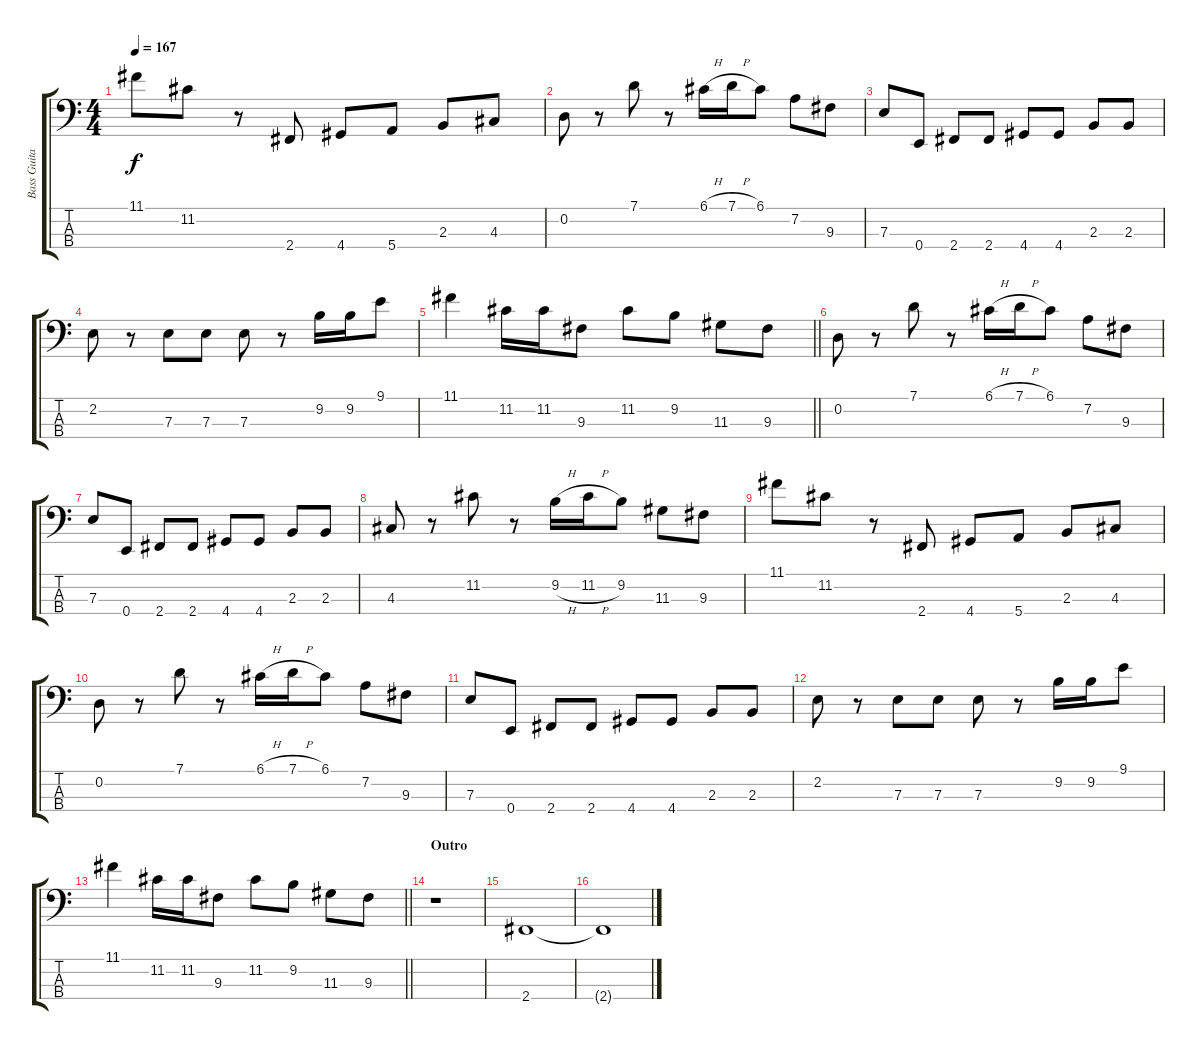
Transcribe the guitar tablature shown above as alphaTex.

\track ("Bass Guitar" "Bass Guita") {instrument electricbasspick}
\staff {score tabs}
\tuning (G2 D2 A1 E1) {hide}
\ts (4 4)
\tempo 167
\clef f4
\ks c
11.1.8{dy f} 11.2.8 r.8 2.4.8 4.4.8 5.4.8 2.3.8 4.3.8 |
0.2.8 r.8 7.1.8 r.8 6.1{h}.16 7.1{h}.16 6.1.8 7.2.8 9.3.8 |
7.3.8 0.4.8 2.4.8 2.4.8 4.4.8 4.4.8 2.3.8 2.3.8 |
2.2.8 r.8 7.3.8 7.3.8 7.3.8 r.8 9.2.16 9.2.16 9.1.8 |
\barLineRight lightlight
11.1.4 11.2.16 11.2.16 9.3.8 11.2.8 9.2.8 11.3.8 9.3.8 |
0.2.8 r.8 7.1.8 r.8 6.1{h}.16 7.1{h}.16 6.1.8 7.2.8 9.3.8 |
7.3.8 0.4.8 2.4.8 2.4.8 4.4.8 4.4.8 2.3.8 2.3.8 |
4.3.8 r.8 11.2.8 r.8 9.2{h}.16 11.2{h}.16 9.2.8 11.3.8 9.3.8 |
11.1.8 11.2.8 r.8 2.4.8 4.4.8 5.4.8 2.3.8 4.3.8 |
0.2.8 r.8 7.1.8 r.8 6.1{h}.16 7.1{h}.16 6.1.8 7.2.8 9.3.8 |
7.3.8 0.4.8 2.4.8 2.4.8 4.4.8 4.4.8 2.3.8 2.3.8 |
2.2.8 r.8 7.3.8 7.3.8 7.3.8 r.8 9.2.16 9.2.16 9.1.8 |
\barLineRight lightlight
11.1.4 11.2.16 11.2.16 9.3.8 11.2.8 9.2.8 11.3.8 9.3.8 |
\section ("" "Outro")
r.1 |
2.4.1 |
2.4{t}.1
